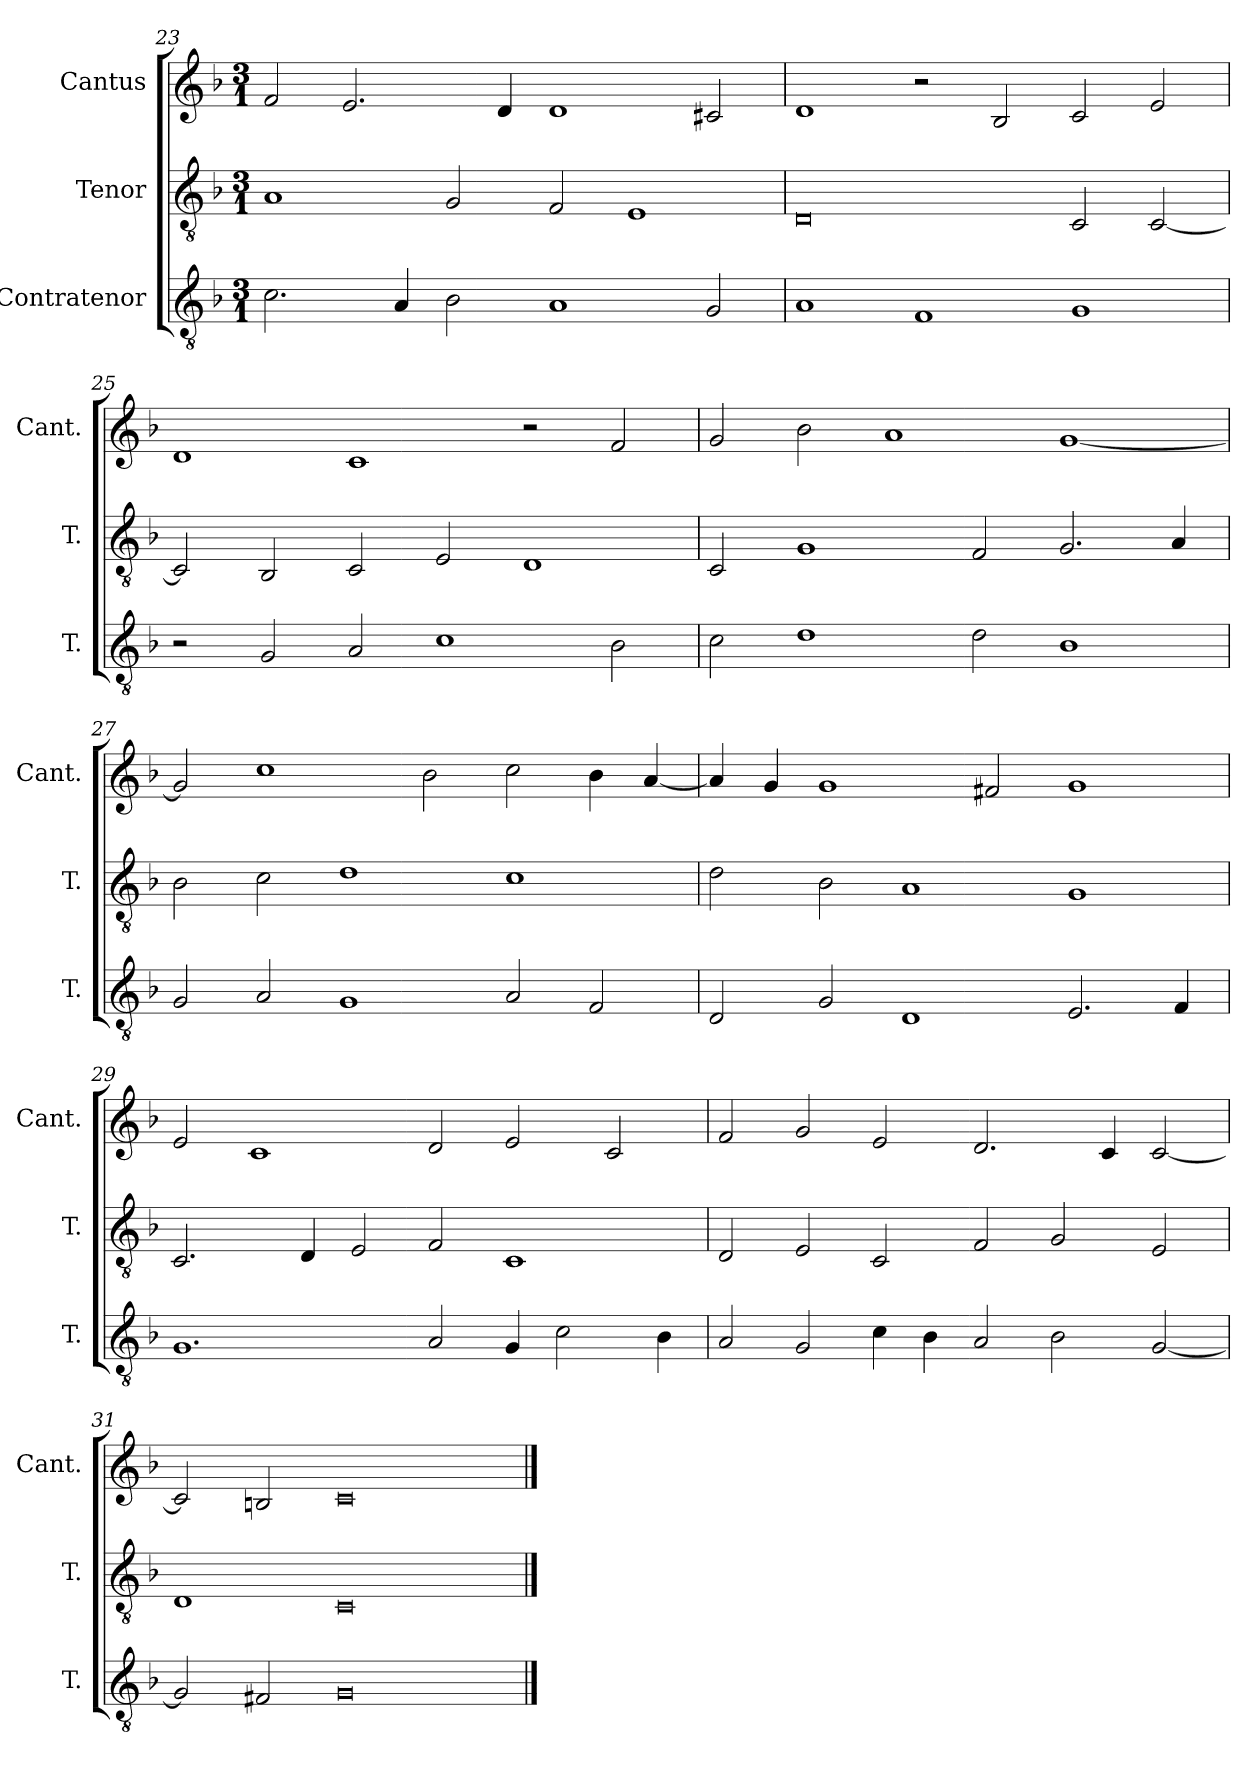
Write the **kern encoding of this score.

**kern	**kern	**kern
*part3	*part2	*part1
*staff3	*staff2	*staff1
*I"Contratenor	*I"Tenor	*I"Cantus
*I'T.	*I'T.	*I'Cant.
*clefGv2	*clefGv2	*clefG2
*ITrd7c12	*ITrd7c12	*
*k[b-]	*k[b-]	*k[b-]
*F:	*F:	*F:
*M3/1	*M3/1	*M3/1
=23	=23	=23
2.C\	1AA/	2f/
.	.	2.e/
4AA/	.	.
2BB-\	2GG/	.
.	.	4d/
1AA/	2FF/	1d/
.	1EE/	.
2GG/	.	2c#X/
=24	=24	=24
1AA/	0DD/	1d/
1FF/	.	2r
.	.	2B-/
1GG/	2CC/	2c/
.	[2CC/	2e/
=25	=25	=25
2r	2CC/]	1d/
2GG/	2BBB-/	.
2AA/	2CC/	1c/
1C\	2EE/	.
.	1DD/	2r
2BB-\	.	2f/
=26	=26	=26
2C\	2CC/	2g/
1D\	1GG/	2b-\
.	.	1a/
2D\	2FF/	.
1BB-\	2.GG/	[1g/
.	4AA/	.
=27	=27	=27
2GG/	2BB-\	2g/]
2AA/	2C\	1cc\
1GG/	1D\	.
.	.	2b-\
2AA/	1C\	2cc\
2FF/	.	4b-\
.	.	[4a/
=28	=28	=28
2DD/	2D\	4a/]
.	.	4g/
2GG/	2BB-\	1g/
1DD/	1AA/	.
.	.	2f#X/
2.EE/	1GG/	1g/
4FF/	.	.
=29	=29	=29
1.GG/	2.CC/	2e/
.	.	1c/
.	4DD/	.
.	2EE/	.
2AA/	2FF/	2d/
4GG/	1CC/	2e/
2C\	.	.
.	.	2c/
4BB-\	.	.
=30	=30	=30
2AA/	2DD/	2f/
2GG/	2EE/	2g/
4C\	2CC/	2e/
4BB-\	.	.
2AA/	2FF/	2.d/
2BB-\	2GG/	.
.	.	4c/
[2GG/	2EE/	[2c/
=31	=31	=31
2GG/]	1DD/	2c/]
2FF#X/	.	2Bi/
0GG/	0CC/	0c/
==	==	==
*-	*-	*-
